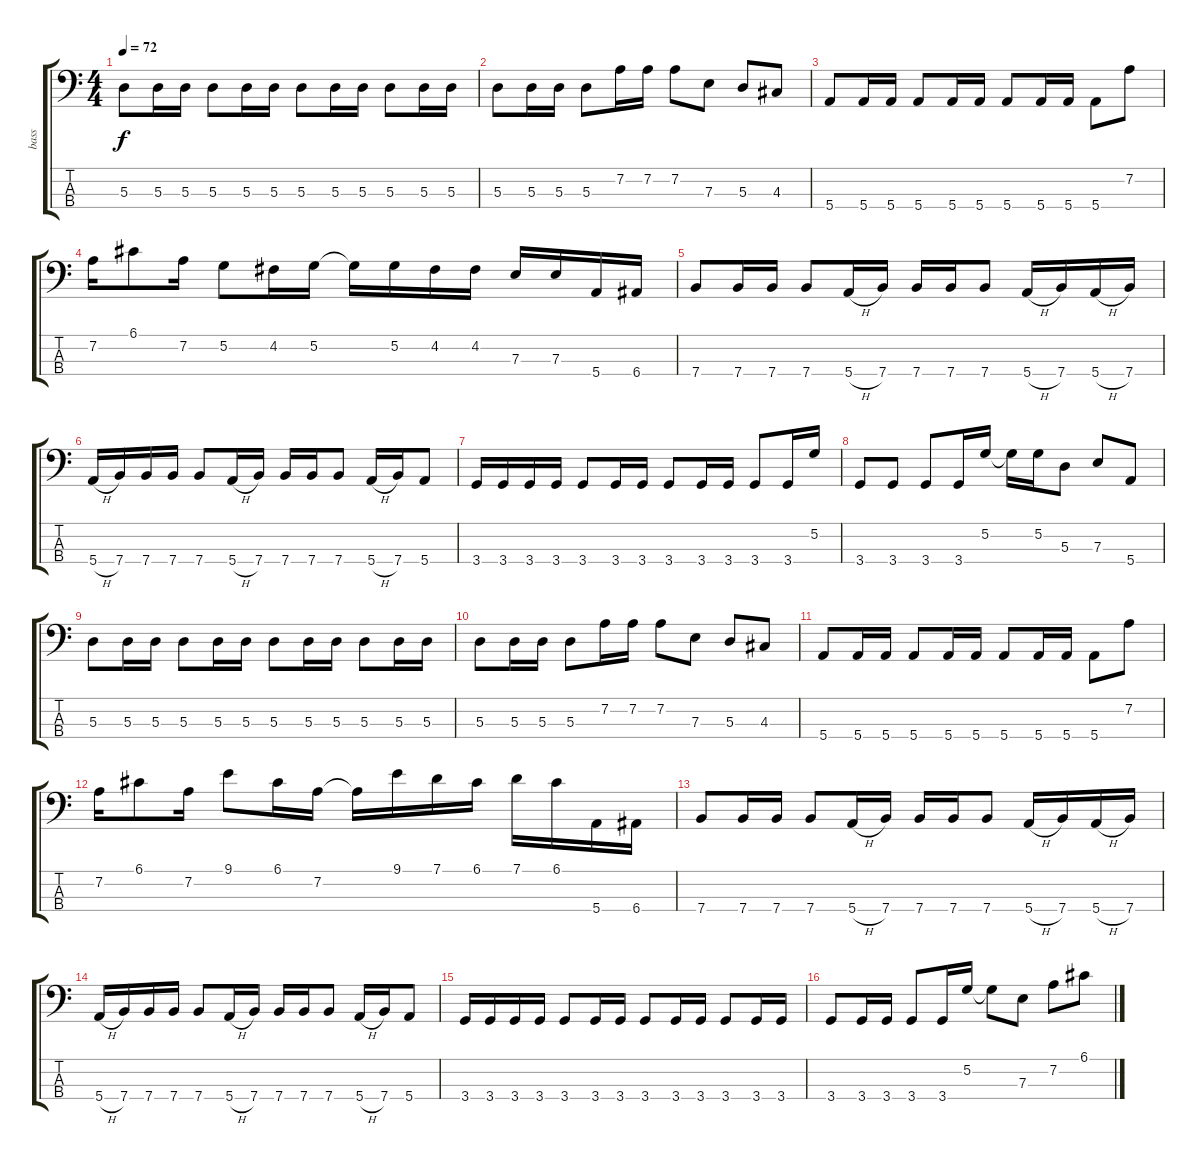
\track ("bass" "bass") {instrument electricbasspick}
\staff {score tabs}
\tuning (G2 D2 A1 E1) {hide}
\ts (4 4)
\tempo 72
\clef f4
\ks c
5.3.8{dy f} 5.3.16 5.3.16 5.3.8 5.3.16 5.3.16 5.3.8 5.3.16 5.3.16 5.3.8 5.3.16 5.3.16 |
5.3.8 5.3.16 5.3.16 5.3.8 7.2.16 7.2.16 7.2.8 7.3.8 5.3.8 4.3.8 |
5.4.8 5.4.16 5.4.16 5.4.8 5.4.16 5.4.16 5.4.8 5.4.16 5.4.16 5.4.8 7.2.8 |
7.2.16 6.1.8 7.2.16 5.2.8 4.2.16 5.2.16 5.2{t}.16 5.2.16 4.2.16 4.2.16 7.3.16 7.3.16 5.4.16 6.4.16 |
7.4.8 7.4.16 7.4.16 7.4.8 5.4{h}.16 7.4.16 7.4.16 7.4.16 7.4.8 5.4{h}.16 7.4.16 5.4{h}.16 7.4.16 |
5.4{h}.16 7.4.16 7.4.16 7.4.16 7.4.8 5.4{h}.16 7.4.16 7.4.16 7.4.16 7.4.8 5.4{h}.16 7.4.16 5.4.8 |
3.4.16 3.4.16 3.4.16 3.4.16 3.4.8 3.4.16 3.4.16 3.4.8 3.4.16 3.4.16 3.4.8 3.4.16 5.2.16 |
3.4.8 3.4.8 3.4.8 3.4.16 5.2.16 5.2{t}.16 5.2.16 5.3.8 7.3.8 5.4.8 |
5.3.8 5.3.16 5.3.16 5.3.8 5.3.16 5.3.16 5.3.8 5.3.16 5.3.16 5.3.8 5.3.16 5.3.16 |
5.3.8 5.3.16 5.3.16 5.3.8 7.2.16 7.2.16 7.2.8 7.3.8 5.3.8 4.3.8 |
5.4.8 5.4.16 5.4.16 5.4.8 5.4.16 5.4.16 5.4.8 5.4.16 5.4.16 5.4.8 7.2.8 |
7.2.16 6.1.8 7.2.16 9.1.8 6.1.16 7.2.16 7.2{t}.16 9.1.16 7.1.16 6.1.16 7.1.16 6.1.16 5.4.16 6.4.16 |
7.4.8 7.4.16 7.4.16 7.4.8 5.4{h}.16 7.4.16 7.4.16 7.4.16 7.4.8 5.4{h}.16 7.4.16 5.4{h}.16 7.4.16 |
5.4{h}.16 7.4.16 7.4.16 7.4.16 7.4.8 5.4{h}.16 7.4.16 7.4.16 7.4.16 7.4.8 5.4{h}.16 7.4.16 5.4.8 |
3.4.16 3.4.16 3.4.16 3.4.16 3.4.8 3.4.16 3.4.16 3.4.8 3.4.16 3.4.16 3.4.8 3.4.16 3.4.16 |
3.4.8 3.4.16 3.4.16 3.4.8 3.4.16 5.2.16 5.2{t}.8 7.3.8 7.2.8 6.1.8
